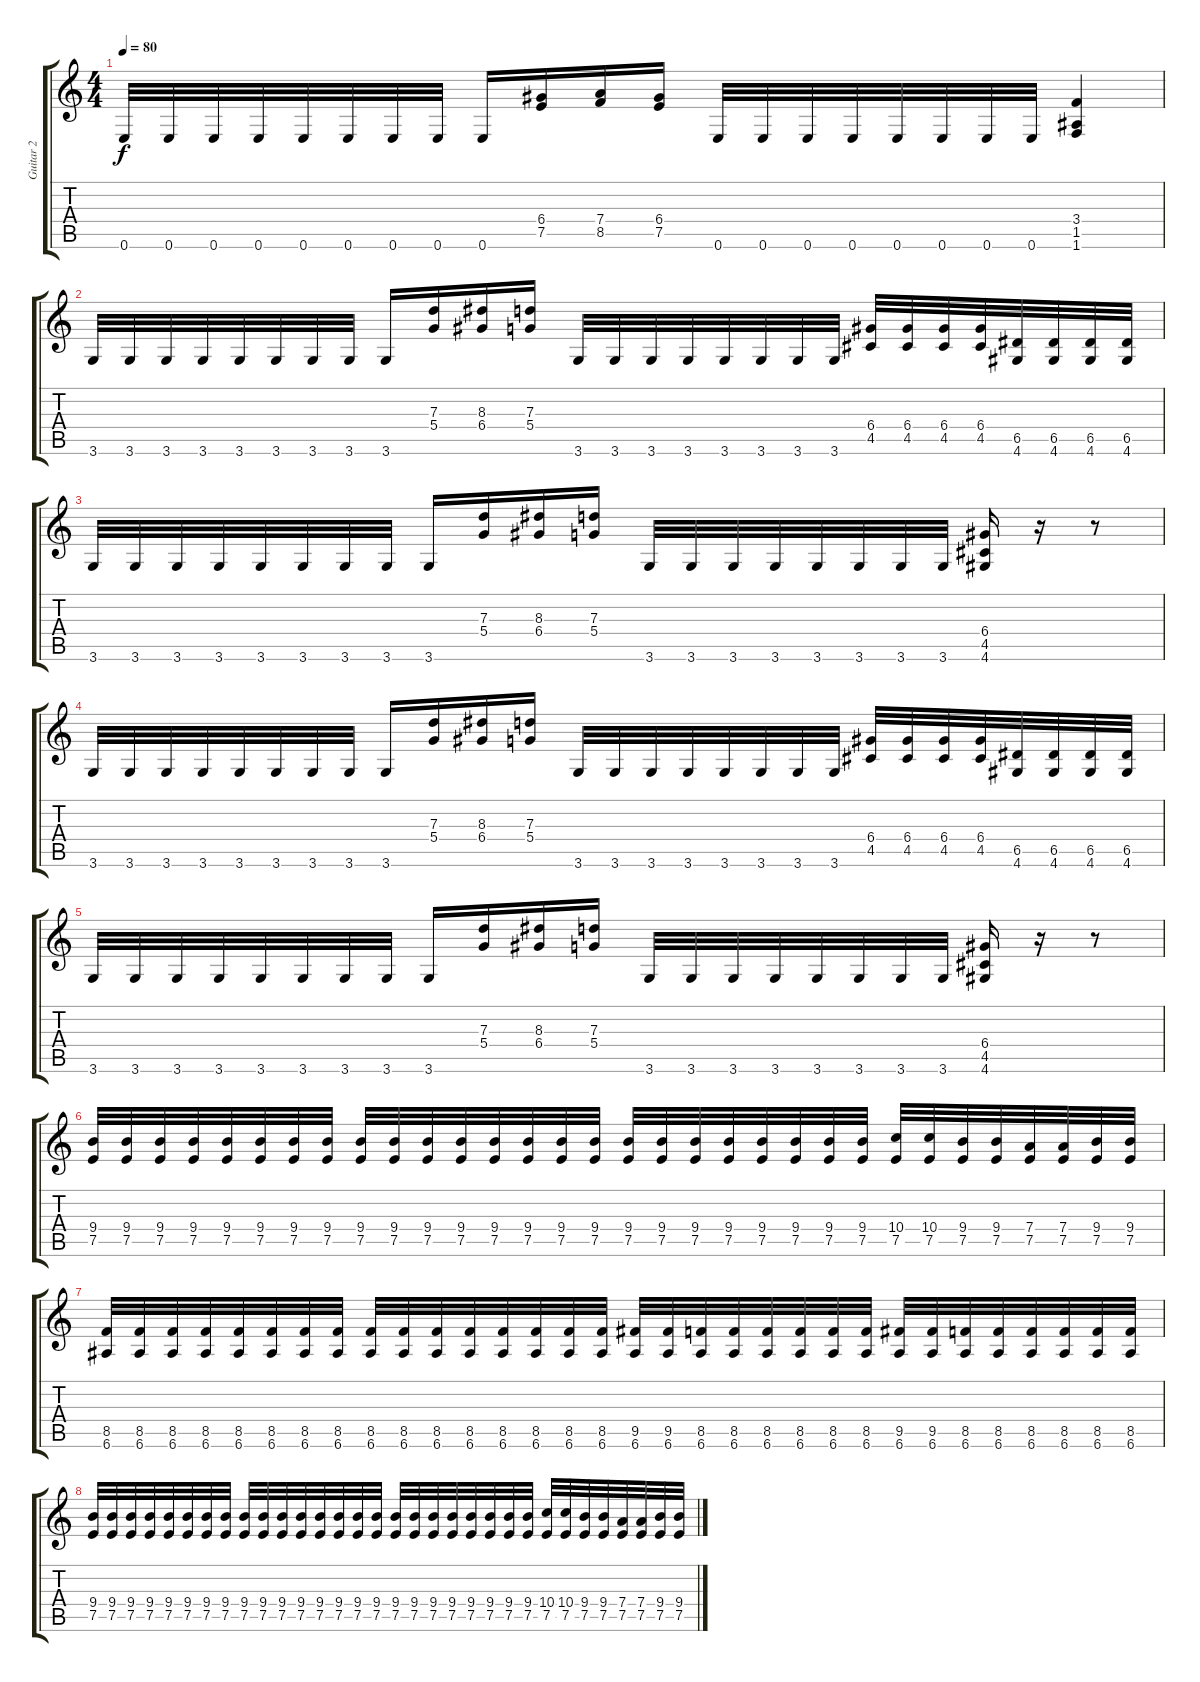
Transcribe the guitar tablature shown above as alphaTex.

\track ("Guitar 2" "Guitar 2") {instrument distortionguitar}
\staff {score tabs}
\tuning (E4 B3 G3 D3 A2 E2) {hide}
\ts (4 4)
\tempo 80
\clef g2
\ks c
0.6.32{dy f} 0.6.32 0.6.32 0.6.32 0.6.32 0.6.32 0.6.32 0.6.32 0.6.16 (6.4 7.5).16 (7.4 8.5).16 (6.4 7.5).16 0.6.32 0.6.32 0.6.32 0.6.32 0.6.32 0.6.32 0.6.32 0.6.32 (3.4 1.5 1.6).4 |
3.6.32 3.6.32 3.6.32 3.6.32 3.6.32 3.6.32 3.6.32 3.6.32 3.6.16 (7.3 5.4).16 (8.3 6.4).16 (7.3 5.4).16 3.6.32 3.6.32 3.6.32 3.6.32 3.6.32 3.6.32 3.6.32 3.6.32 (6.4 4.5).32 (6.4 4.5).32 (6.4 4.5).32 (6.4 4.5).32 (6.5 4.6).32 (6.5 4.6).32 (6.5 4.6).32 (6.5 4.6).32 |
3.6.32 3.6.32 3.6.32 3.6.32 3.6.32 3.6.32 3.6.32 3.6.32 3.6.16 (7.3 5.4).16 (8.3 6.4).16 (7.3 5.4).16 3.6.32 3.6.32 3.6.32 3.6.32 3.6.32 3.6.32 3.6.32 3.6.32 (6.4 4.5 4.6).16 r.16 r.8 |
3.6.32 3.6.32 3.6.32 3.6.32 3.6.32 3.6.32 3.6.32 3.6.32 3.6.16 (7.3 5.4).16 (8.3 6.4).16 (7.3 5.4).16 3.6.32 3.6.32 3.6.32 3.6.32 3.6.32 3.6.32 3.6.32 3.6.32 (6.4 4.5).32 (6.4 4.5).32 (6.4 4.5).32 (6.4 4.5).32 (6.5 4.6).32 (6.5 4.6).32 (6.5 4.6).32 (6.5 4.6).32 |
3.6.32 3.6.32 3.6.32 3.6.32 3.6.32 3.6.32 3.6.32 3.6.32 3.6.16 (7.3 5.4).16 (8.3 6.4).16 (7.3 5.4).16 3.6.32 3.6.32 3.6.32 3.6.32 3.6.32 3.6.32 3.6.32 3.6.32 (6.4 4.5 4.6).16 r.16 r.8 |
(9.4 7.5).32 (9.4 7.5).32 (9.4 7.5).32 (9.4 7.5).32 (9.4 7.5).32 (9.4 7.5).32 (9.4 7.5).32 (9.4 7.5).32 (9.4 7.5).32 (9.4 7.5).32 (9.4 7.5).32 (9.4 7.5).32 (9.4 7.5).32 (9.4 7.5).32 (9.4 7.5).32 (9.4 7.5).32 (9.4 7.5).32 (9.4 7.5).32 (9.4 7.5).32 (9.4 7.5).32 (9.4 7.5).32 (9.4 7.5).32 (9.4 7.5).32 (9.4 7.5).32 (10.4 7.5).32 (10.4 7.5).32 (9.4 7.5).32 (9.4 7.5).32 (7.4 7.5).32 (7.4 7.5).32 (9.4 7.5).32 (9.4 7.5).32 |
(8.5 6.6).32 (8.5 6.6).32 (8.5 6.6).32 (8.5 6.6).32 (8.5 6.6).32 (8.5 6.6).32 (8.5 6.6).32 (8.5 6.6).32 (8.5 6.6).32 (8.5 6.6).32 (8.5 6.6).32 (8.5 6.6).32 (8.5 6.6).32 (8.5 6.6).32 (8.5 6.6).32 (8.5 6.6).32 (9.5 6.6).32 (9.5 6.6).32 (8.5 6.6).32 (8.5 6.6).32 (8.5 6.6).32 (8.5 6.6).32 (8.5 6.6).32 (8.5 6.6).32 (9.5 6.6).32 (9.5 6.6).32 (8.5 6.6).32 (8.5 6.6).32 (8.5 6.6).32 (8.5 6.6).32 (8.5 6.6).32 (8.5 6.6).32 |
(9.4 7.5).32 (9.4 7.5).32 (9.4 7.5).32 (9.4 7.5).32 (9.4 7.5).32 (9.4 7.5).32 (9.4 7.5).32 (9.4 7.5).32 (9.4 7.5).32 (9.4 7.5).32 (9.4 7.5).32 (9.4 7.5).32 (9.4 7.5).32 (9.4 7.5).32 (9.4 7.5).32 (9.4 7.5).32 (9.4 7.5).32 (9.4 7.5).32 (9.4 7.5).32 (9.4 7.5).32 (9.4 7.5).32 (9.4 7.5).32 (9.4 7.5).32 (9.4 7.5).32 (10.4 7.5).32 (10.4 7.5).32 (9.4 7.5).32 (9.4 7.5).32 (7.4 7.5).32 (7.4 7.5).32 (9.4 7.5).32 (9.4 7.5).32
